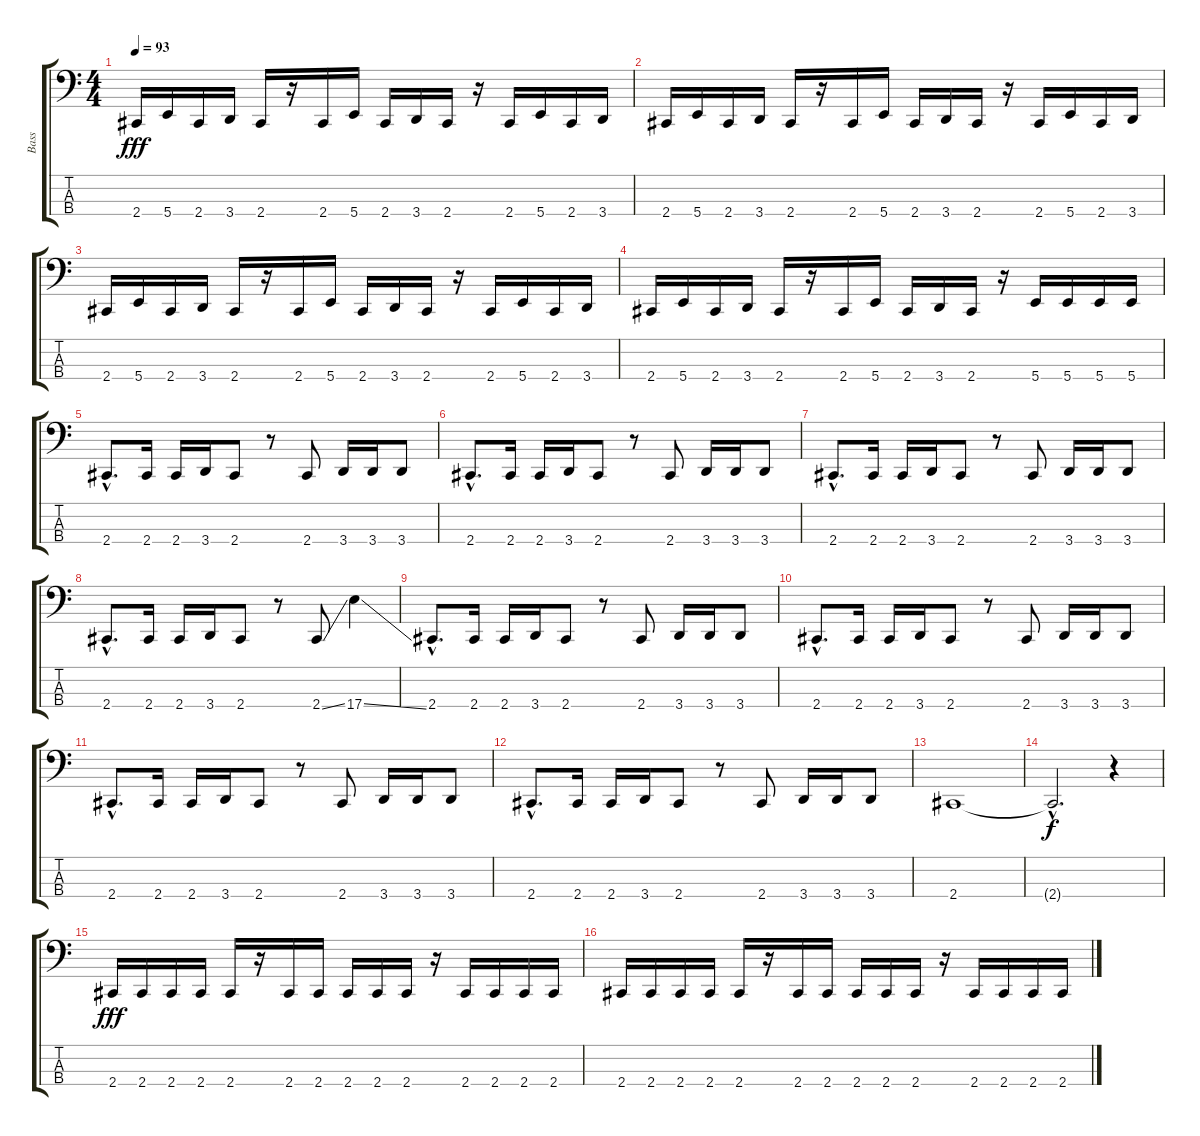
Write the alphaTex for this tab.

\track ("Bass" "Bass") {instrument slapbass2}
\staff {score tabs}
\tuning (E2 B1 Gb1 B0) {hide}
\ts (4 4)
\tempo 93
\clef f4
\ks c
2.4.16{dy fff} 5.4.16 2.4.16 3.4.16 2.4.16 r.16 2.4.16 5.4.16 2.4.16 3.4.16 2.4.16 r.16 2.4.16 5.4.16 2.4.16 3.4.16 |
2.4.16 5.4.16 2.4.16 3.4.16 2.4.16 r.16 2.4.16 5.4.16 2.4.16 3.4.16 2.4.16 r.16 2.4.16 5.4.16 2.4.16 3.4.16 |
2.4.16 5.4.16 2.4.16 3.4.16 2.4.16 r.16 2.4.16 5.4.16 2.4.16 3.4.16 2.4.16 r.16 2.4.16 5.4.16 2.4.16 3.4.16 |
2.4.16 5.4.16 2.4.16 3.4.16 2.4.16 r.16 2.4.16 5.4.16 2.4.16 3.4.16 2.4.16 r.16 5.4.16 5.4.16 5.4.16 5.4.16 |
2.4{hac}.8{d} 2.4.16 2.4.16 3.4.16 2.4.8 r.8 2.4.8 3.4.16 3.4.16 3.4.8 |
2.4{hac}.8{d} 2.4.16 2.4.16 3.4.16 2.4.8 r.8 2.4.8 3.4.16 3.4.16 3.4.8 |
2.4{hac}.8{d} 2.4.16 2.4.16 3.4.16 2.4.8 r.8 2.4.8 3.4.16 3.4.16 3.4.8 |
2.4{hac}.8{d} 2.4.16 2.4.16 3.4.16 2.4.8 r.8 2.4{ss}.8 17.4{ss}.4 |
2.4{hac}.8{d} 2.4.16 2.4.16 3.4.16 2.4.8 r.8 2.4.8 3.4.16 3.4.16 3.4.8 |
2.4{hac}.8{d} 2.4.16 2.4.16 3.4.16 2.4.8 r.8 2.4.8 3.4.16 3.4.16 3.4.8 |
2.4{hac}.8{d} 2.4.16 2.4.16 3.4.16 2.4.8 r.8 2.4.8 3.4.16 3.4.16 3.4.8 |
2.4{hac}.8{d} 2.4.16 2.4.16 3.4.16 2.4.8 r.8 2.4.8 3.4.16 3.4.16 3.4.8 |
2.4.1 |
2.4{hac t}.2{d dy f} r.4 |
2.4.16{dy fff} 2.4.16 2.4.16 2.4.16 2.4.16 r.16 2.4.16 2.4.16 2.4.16 2.4.16 2.4.16 r.16 2.4.16 2.4.16 2.4.16 2.4.16 |
2.4.16 2.4.16 2.4.16 2.4.16 2.4.16 r.16 2.4.16 2.4.16 2.4.16 2.4.16 2.4.16 r.16 2.4.16 2.4.16 2.4.16 2.4.16
